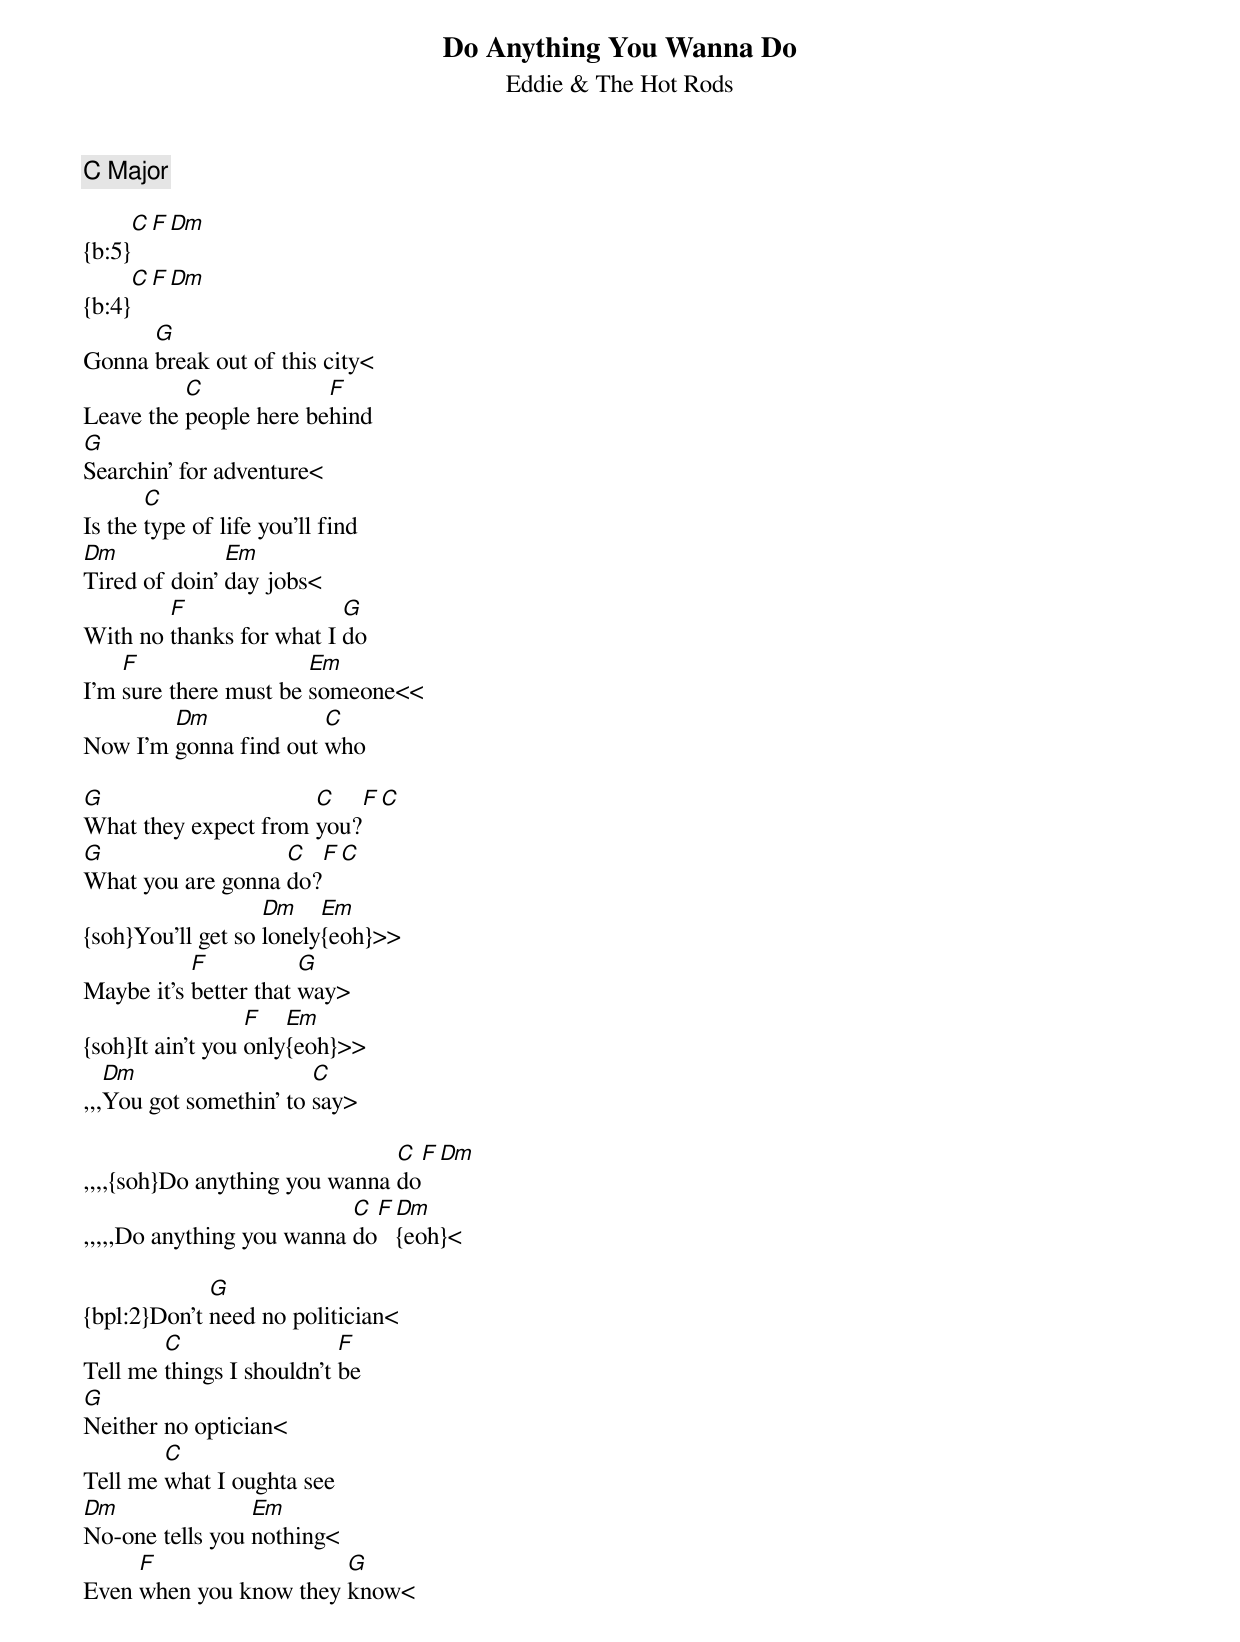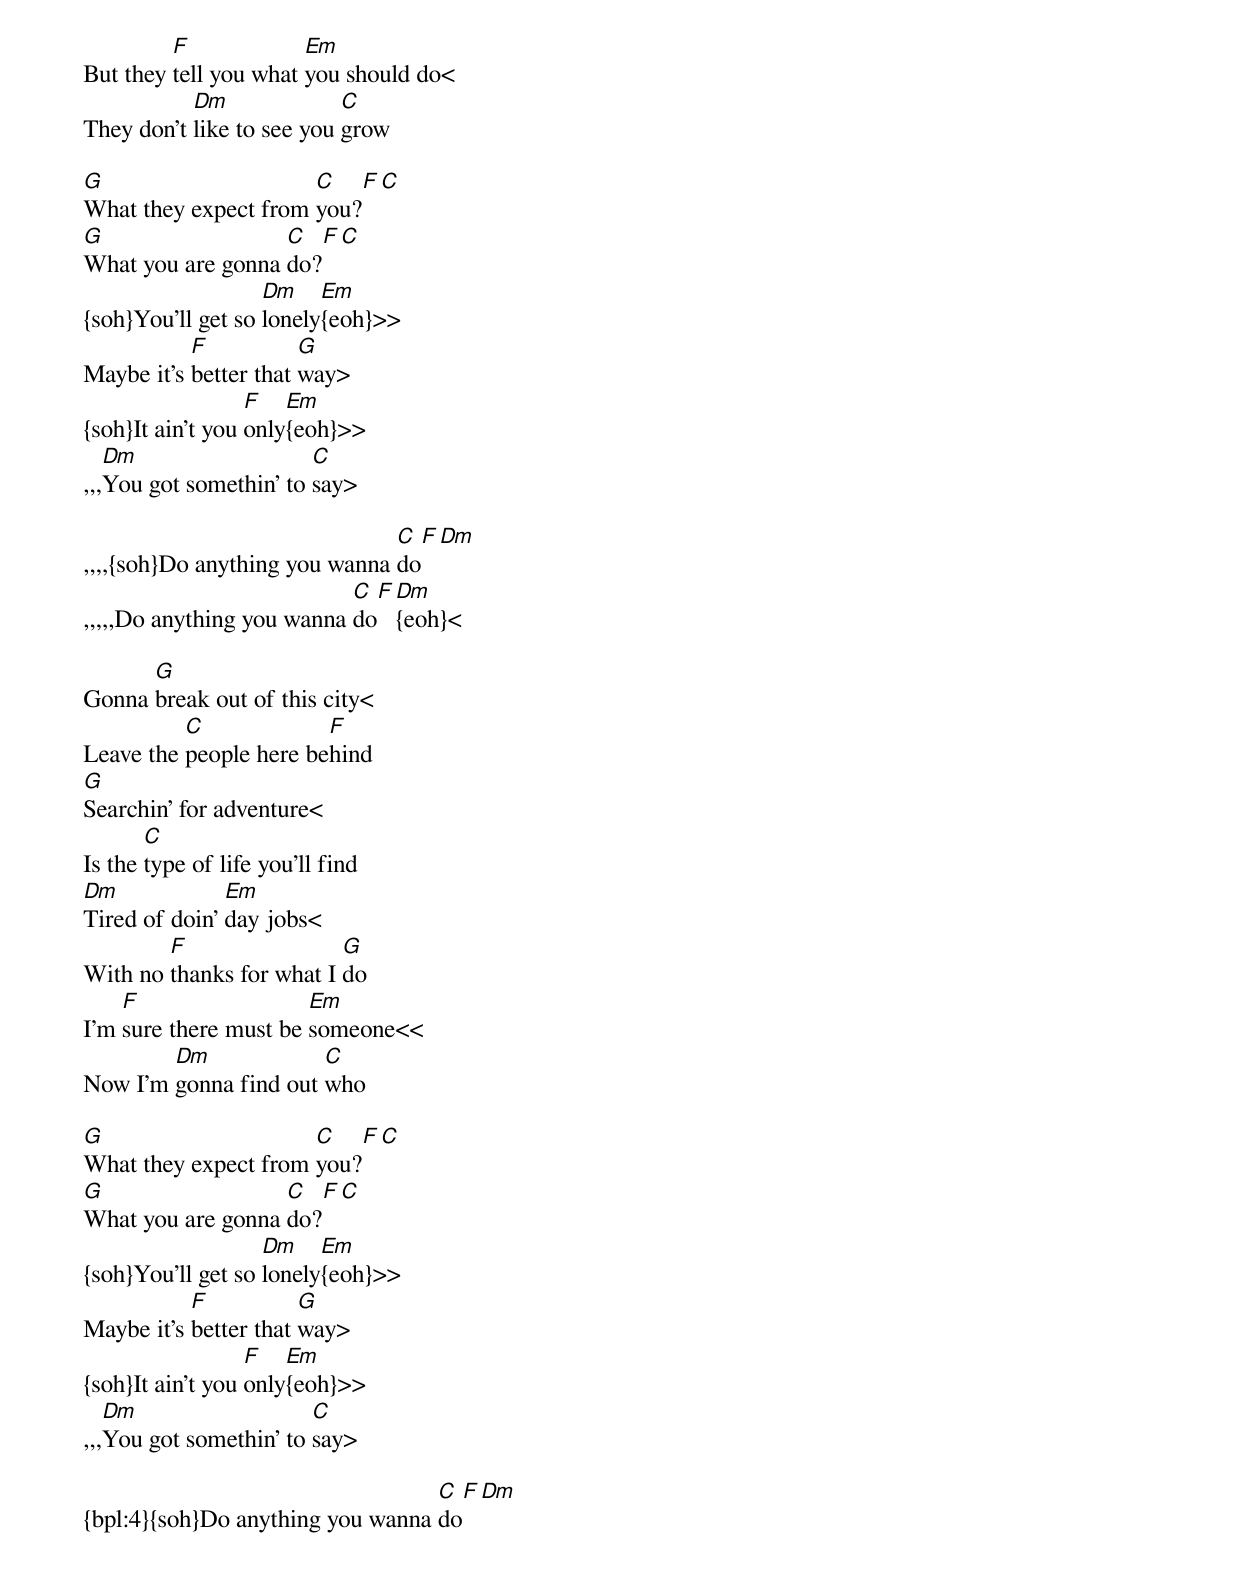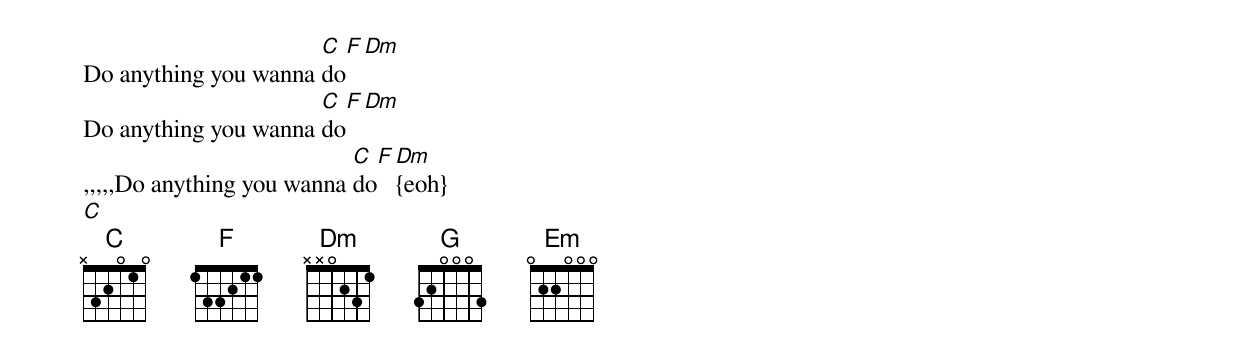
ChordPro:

{t:Do Anything You Wanna Do}
{st:Eddie & The Hot Rods}
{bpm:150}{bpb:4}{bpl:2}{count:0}
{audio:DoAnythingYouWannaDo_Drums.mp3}
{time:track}
{c:C Major}

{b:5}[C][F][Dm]
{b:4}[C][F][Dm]
Gonna [G]break out of this city<
Leave the [C]people here be[F]hind
[G]Searchin’ for adventure<
Is the [C]type of life you’ll find
[Dm]Tired of doin’ [Em]day jobs<
With no [F]thanks for what I [G]do
I’m [F]sure there must be [Em]someone<<
Now I’m [Dm]gonna find out [C]who

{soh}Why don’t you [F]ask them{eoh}
[G]What they expect from [C]you?[F][C]
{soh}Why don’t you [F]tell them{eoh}
[G]What you are gonna [C]do?[F][C]
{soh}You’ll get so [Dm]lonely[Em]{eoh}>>
Maybe it’s [F]better that [G]way>
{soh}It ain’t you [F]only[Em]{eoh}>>
,,,[Dm]You got somethin’ to [C]say>

,,,,{soh}Do anything you wanna [C]do[F][Dm]
,,,,,Do anything you wanna [C]do[F][Dm]{eoh}<

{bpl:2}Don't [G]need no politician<
Tell me [C]things I shouldn't [F]be
[G]Neither no optician<
Tell me [C]what I oughta see
[Dm]No-one tells you [Em]nothing<
Even [F]when you know they [G]know<
But they [F]tell you what [Em]you should do<
They don't [Dm]like to see you [C]grow

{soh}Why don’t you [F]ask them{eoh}
[G]What they expect from [C]you?[F][C]
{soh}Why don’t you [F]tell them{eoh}
[G]What you are gonna [C]do?[F][C]
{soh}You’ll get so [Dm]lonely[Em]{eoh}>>
Maybe it’s [F]better that [G]way>
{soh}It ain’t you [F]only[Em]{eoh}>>
,,,[Dm]You got somethin’ to [C]say>

,,,,{soh}Do anything you wanna [C]do[F][Dm]
,,,,,Do anything you wanna [C]do[F][Dm]{eoh}<

Gonna [G]break out of this city<
Leave the [C]people here be[F]hind
[G]Searchin’ for adventure<
Is the [C]type of life you’ll find
[Dm]Tired of doin’ [Em]day jobs<
With no [F]thanks for what I [G]do
I’m [F]sure there must be [Em]someone<<
Now I’m [Dm]gonna find out [C]who

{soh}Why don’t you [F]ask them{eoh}
[G]What they expect from [C]you?[F][C]
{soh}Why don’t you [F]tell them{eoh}
[G]What you are gonna [C]do?[F][C]
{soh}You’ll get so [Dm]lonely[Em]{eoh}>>
Maybe it’s [F]better that [G]way>
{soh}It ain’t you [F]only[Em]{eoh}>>
,,,[Dm]You got somethin’ to [C]say>

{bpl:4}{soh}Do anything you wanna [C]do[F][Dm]
Do anything you wanna [C]do[F][Dm]
Do anything you wanna [C]do[F][Dm]
,,,,,Do anything you wanna [C]do[F][Dm]{eoh}
[C]
